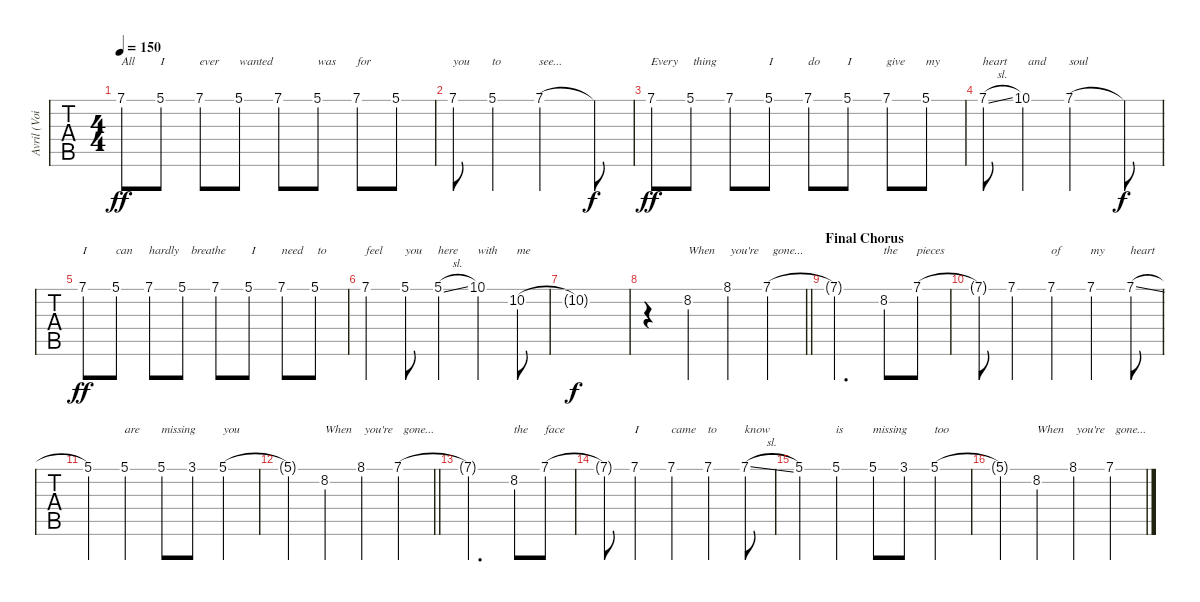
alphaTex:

\track ("Avril (Voice)" "Avril (Voi") {instrument contrabass}
\staff {tabs}
\tuning (E4 B3 G3 D3 A2 E2) {hide}
\ts (4 4)
\tempo 150
\clef g2
\ks c
7.1.8{txt "All" dy ff} 5.1.8{txt "I"} 7.1.8{txt "ever"} 5.1.8{txt "wanted"} 7.1.8 5.1.8{txt "was"} 7.1.8{txt "for"} 5.1.8 |
7.1.8{txt "you"} 5.1.4{txt "to"} 7.1.2{txt "see..."} 7.1{t}.8{dy f} |
7.1.8{txt "Every" dy ff} 5.1.8{txt " thing"} 7.1.8 5.1.8{txt "I"} 7.1.8{txt "do"} 5.1.8{txt "I"} 7.1.8{txt "give"} 5.1.8{txt "my"} |
7.1{sl}.8{txt "heart"} 10.1.4{txt "  and"} 7.1.2{txt "soul"} 7.1{t}.8{dy f} |
7.1.8{txt "I" dy ff} 5.1.8{txt "can"} 7.1.8{txt "hardly"} 5.1.8{txt "   breathe"} 7.1.8 5.1.8{txt " I"} 7.1.8{txt "need"} 5.1.8{txt " to"} |
7.1.4{txt "feel"} 5.1.8{txt "you"} 5.1{sl}.4{txt "here"} 10.1.4{txt "with"} 10.2.8{txt "me"} |
10.2{t}.1{dy f} |
\barLineRight lightlight
r.4 8.2.4{txt "When"} 8.1.4{txt " you're"} 7.1.4{txt "  gone..."} |
\section ("" "Final Chorus")
7.1{t}.2{d} 8.2.8{txt "the"} 7.1.8{txt "pieces"} |
7.1{t}.8 7.1.4 7.1.4{txt "of"} 7.1.4{txt "my"} 7.1{sl}.8{txt "heart"} |
5.1.4 5.1.4{txt "are"} 5.1.8{txt "missing"} 3.1.8 5.1.4{txt "you"} |
\barLineRight lightlight
5.1{t}.4 8.2.4{txt "When"} 8.1.4{txt " you're"} 7.1.4{txt "  gone..."} |
7.1{t}.2{d} 8.2.8{txt "the"} 7.1.8{txt "face"} |
7.1{t}.8 7.1.4{txt "I"} 7.1.4{txt "came"} 7.1.4{txt "to"} 7.1{sl}.8{txt "know"} |
5.1.4 5.1.4{txt "is"} 5.1.8{txt "missing"} 3.1.8 5.1.4{txt "too"} |
5.1{t}.4 8.2.4{txt "When"} 8.1.4{txt " you're"} 7.1.4{txt "  gone..."}
